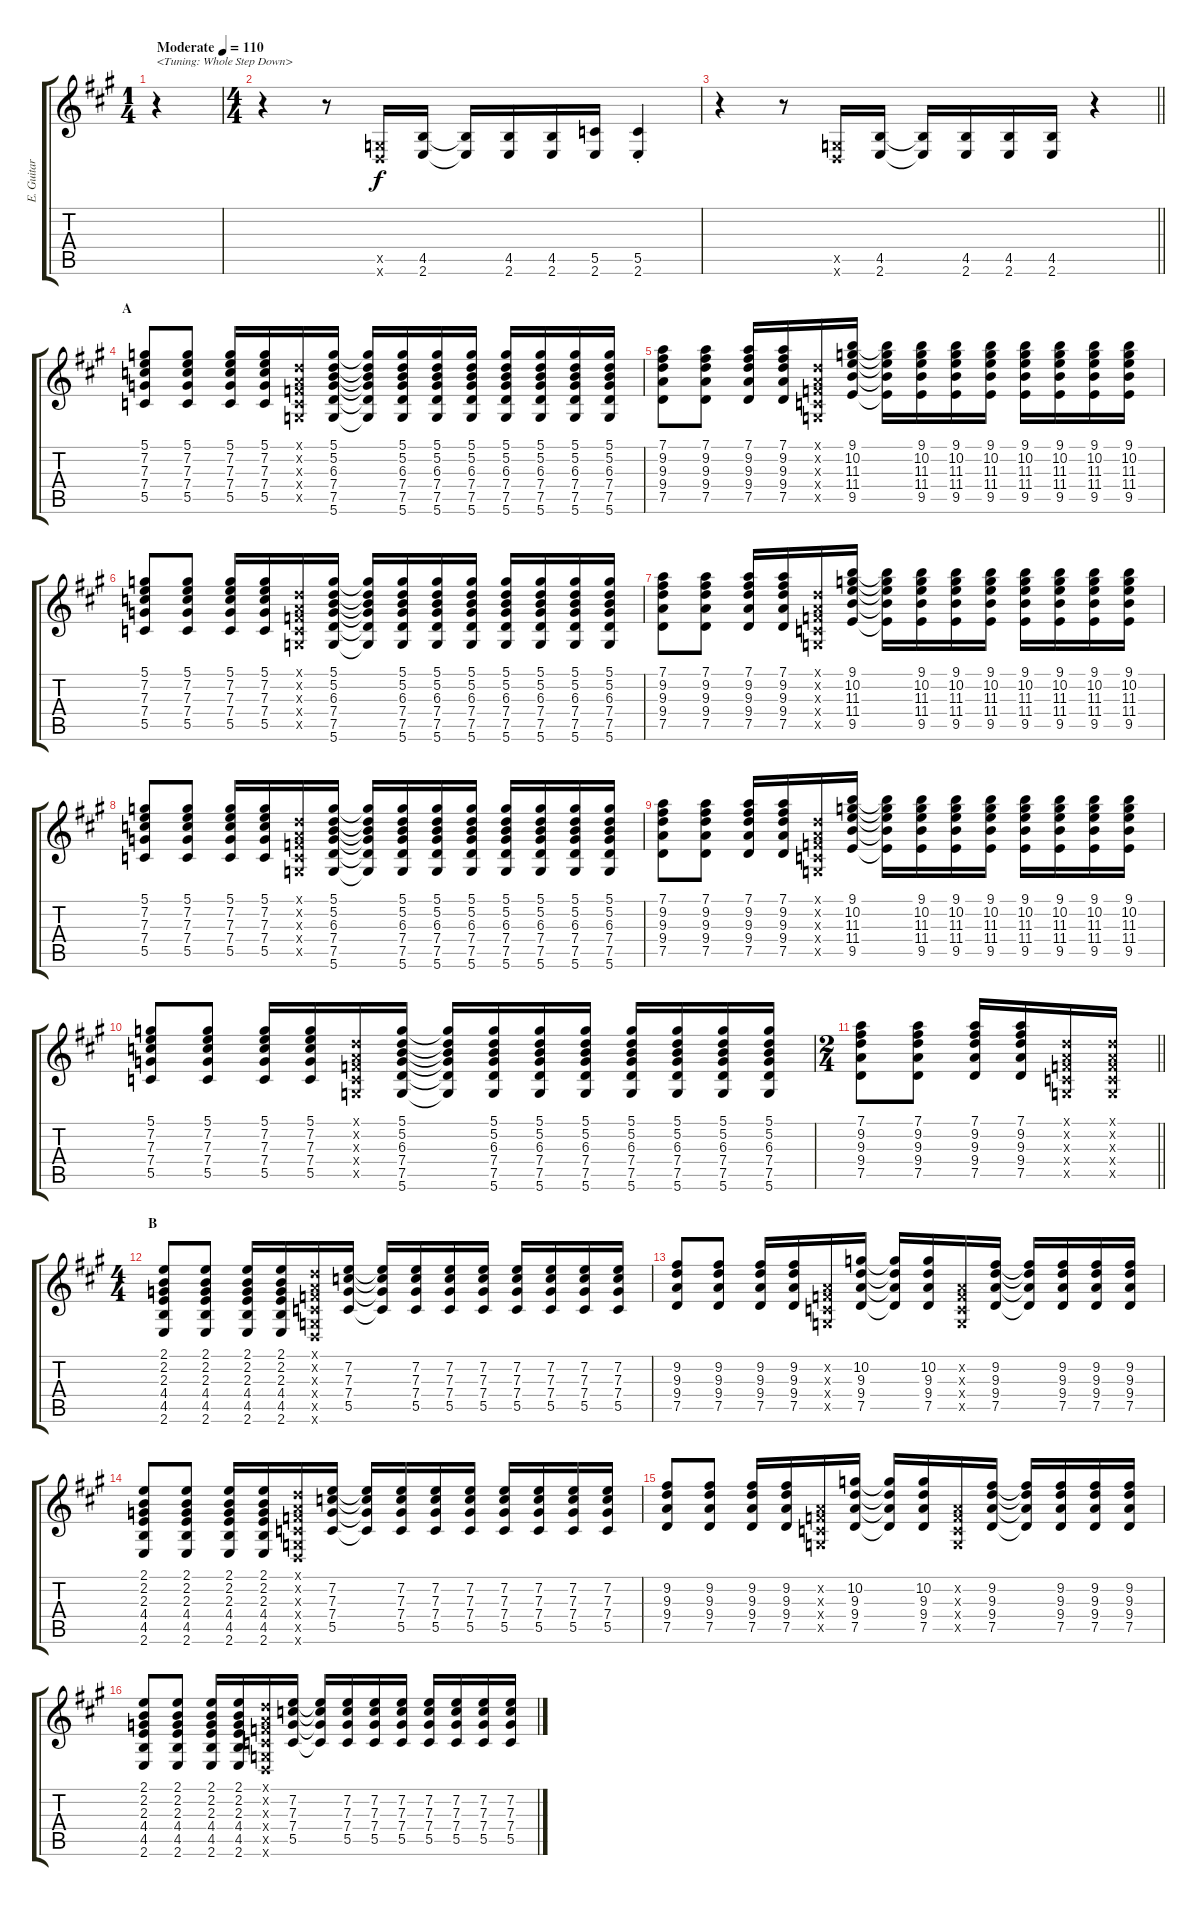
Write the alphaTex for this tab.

\track ("E. Guitar II" "E. Guitar ") {instrument overdrivenguitar}
\staff {score tabs}
\tuning (D4 A3 F3 C3 G2 D2) {hide}
\ts (1 4)
\tempo (110 "Moderate")
\clef g2
\ks a
r.4{txt "<Tuning: Whole Step Down>" dy f instrument overdrivenguitar} |
\ts (4 4)
r.4 r.8 (0.5{x} 0.6{x}).16 (4.5 2.6).16 (4.5{t} 2.6{t}).16 (4.5 2.6).16 (4.5 2.6).16 (5.5 2.6).16 (5.5{st} 2.6{st}).4 |
\barLineRight lightlight
r.4 r.8 (0.5{x} 0.6{x}).16 (4.5 2.6).16 (4.5{t} 2.6{t}).16 (4.5 2.6).16 (4.5 2.6).16 (4.5 2.6).16 r.4 |
\section ("" "A")
(5.1 7.2 7.3 7.4 5.5).8 (5.1 7.2 7.3 7.4 5.5).8 (5.1 7.2 7.3 7.4 5.5).16 (5.1 7.2 7.3 7.4 5.5).16 (0.1{x} 0.2{x} 0.3{x} 0.4{x} 0.5{x}).16 (5.1 5.2 6.3 7.4 7.5 5.6).16 (5.1{t} 5.2{t} 6.3{t} 7.4{t} 7.5{t} 5.6{t}).16 (5.1 5.2 6.3 7.4 7.5 5.6).16 (5.1 5.2 6.3 7.4 7.5 5.6).16 (5.1 5.2 6.3 7.4 7.5 5.6).16 (5.1 5.2 6.3 7.4 7.5 5.6).16 (5.1 5.2 6.3 7.4 7.5 5.6).16 (5.1 5.2 6.3 7.4 7.5 5.6).16 (5.1 5.2 6.3 7.4 7.5 5.6).16 |
(7.1 9.2 9.3 9.4 7.5).8 (7.1 9.2 9.3 9.4 7.5).8 (7.1 9.2 9.3 9.4 7.5).16 (7.1 9.2 9.3 9.4 7.5).16 (0.1{x} 0.2{x} 0.3{x} 0.4{x} 0.5{x}).16 (9.1 10.2 11.3 11.4 9.5).16 (9.1{t} 10.2{t} 11.3{t} 11.4{t} 9.5{t}).16 (9.1 10.2 11.3 11.4 9.5).16 (9.1 10.2 11.3 11.4 9.5).16 (9.1 10.2 11.3 11.4 9.5).16 (9.1 10.2 11.3 11.4 9.5).16 (9.1 10.2 11.3 11.4 9.5).16 (9.1 10.2 11.3 11.4 9.5).16 (9.1 10.2 11.3 11.4 9.5).16 |
(5.1 7.2 7.3 7.4 5.5).8 (5.1 7.2 7.3 7.4 5.5).8 (5.1 7.2 7.3 7.4 5.5).16 (5.1 7.2 7.3 7.4 5.5).16 (0.1{x} 0.2{x} 0.3{x} 0.4{x} 0.5{x}).16 (5.1 5.2 6.3 7.4 7.5 5.6).16 (5.1{t} 5.2{t} 6.3{t} 7.4{t} 7.5{t} 5.6{t}).16 (5.1 5.2 6.3 7.4 7.5 5.6).16 (5.1 5.2 6.3 7.4 7.5 5.6).16 (5.1 5.2 6.3 7.4 7.5 5.6).16 (5.1 5.2 6.3 7.4 7.5 5.6).16 (5.1 5.2 6.3 7.4 7.5 5.6).16 (5.1 5.2 6.3 7.4 7.5 5.6).16 (5.1 5.2 6.3 7.4 7.5 5.6).16 |
(7.1 9.2 9.3 9.4 7.5).8 (7.1 9.2 9.3 9.4 7.5).8 (7.1 9.2 9.3 9.4 7.5).16 (7.1 9.2 9.3 9.4 7.5).16 (0.1{x} 0.2{x} 0.3{x} 0.4{x} 0.5{x}).16 (9.1 10.2 11.3 11.4 9.5).16 (9.1{t} 10.2{t} 11.3{t} 11.4{t} 9.5{t}).16 (9.1 10.2 11.3 11.4 9.5).16 (9.1 10.2 11.3 11.4 9.5).16 (9.1 10.2 11.3 11.4 9.5).16 (9.1 10.2 11.3 11.4 9.5).16 (9.1 10.2 11.3 11.4 9.5).16 (9.1 10.2 11.3 11.4 9.5).16 (9.1 10.2 11.3 11.4 9.5).16 |
(5.1 7.2 7.3 7.4 5.5).8 (5.1 7.2 7.3 7.4 5.5).8 (5.1 7.2 7.3 7.4 5.5).16 (5.1 7.2 7.3 7.4 5.5).16 (0.1{x} 0.2{x} 0.3{x} 0.4{x} 0.5{x}).16 (5.1 5.2 6.3 7.4 7.5 5.6).16 (5.1{t} 5.2{t} 6.3{t} 7.4{t} 7.5{t} 5.6{t}).16 (5.1 5.2 6.3 7.4 7.5 5.6).16 (5.1 5.2 6.3 7.4 7.5 5.6).16 (5.1 5.2 6.3 7.4 7.5 5.6).16 (5.1 5.2 6.3 7.4 7.5 5.6).16 (5.1 5.2 6.3 7.4 7.5 5.6).16 (5.1 5.2 6.3 7.4 7.5 5.6).16 (5.1 5.2 6.3 7.4 7.5 5.6).16 |
(7.1 9.2 9.3 9.4 7.5).8 (7.1 9.2 9.3 9.4 7.5).8 (7.1 9.2 9.3 9.4 7.5).16 (7.1 9.2 9.3 9.4 7.5).16 (0.1{x} 0.2{x} 0.3{x} 0.4{x} 0.5{x}).16 (9.1 10.2 11.3 11.4 9.5).16 (9.1{t} 10.2{t} 11.3{t} 11.4{t} 9.5{t}).16 (9.1 10.2 11.3 11.4 9.5).16 (9.1 10.2 11.3 11.4 9.5).16 (9.1 10.2 11.3 11.4 9.5).16 (9.1 10.2 11.3 11.4 9.5).16 (9.1 10.2 11.3 11.4 9.5).16 (9.1 10.2 11.3 11.4 9.5).16 (9.1 10.2 11.3 11.4 9.5).16 |
(5.1 7.2 7.3 7.4 5.5).8 (5.1 7.2 7.3 7.4 5.5).8 (5.1 7.2 7.3 7.4 5.5).16 (5.1 7.2 7.3 7.4 5.5).16 (0.1{x} 0.2{x} 0.3{x} 0.4{x} 0.5{x}).16 (5.1 5.2 6.3 7.4 7.5 5.6).16 (5.1{t} 5.2{t} 6.3{t} 7.4{t} 7.5{t} 5.6{t}).16 (5.1 5.2 6.3 7.4 7.5 5.6).16 (5.1 5.2 6.3 7.4 7.5 5.6).16 (5.1 5.2 6.3 7.4 7.5 5.6).16 (5.1 5.2 6.3 7.4 7.5 5.6).16 (5.1 5.2 6.3 7.4 7.5 5.6).16 (5.1 5.2 6.3 7.4 7.5 5.6).16 (5.1 5.2 6.3 7.4 7.5 5.6).16 |
\ts (2 4)
\barLineRight lightlight
(7.1 9.2 9.3 9.4 7.5).8 (7.1 9.2 9.3 9.4 7.5).8 (7.1 9.2 9.3 9.4 7.5).16 (7.1 9.2 9.3 9.4 7.5).16 (0.1{x} 0.2{x} 0.3{x} 0.4{x} 0.5{x}).16 (0.1{x} 0.2{x} 0.3{x} 0.4{x} 0.5{x}).16 |
\ts (4 4)
\section ("" "B")
(2.1 2.2 2.3 4.4 4.5 2.6).8 (2.1 2.2 2.3 4.4 4.5 2.6).8 (2.1 2.2 2.3 4.4 4.5 2.6).16 (2.1 2.2 2.3 4.4 4.5 2.6).16 (0.1{x} 0.2{x} 0.3{x} 0.4{x} 0.5{x} 0.6{x}).16 (7.2 7.3 7.4 5.5).16 (7.2{t} 7.3{t} 7.4{t} 5.5{t}).16 (7.2 7.3 7.4 5.5).16 (7.2 7.3 7.4 5.5).16 (7.2 7.3 7.4 5.5).16 (7.2 7.3 7.4 5.5).16 (7.2 7.3 7.4 5.5).16 (7.2 7.3 7.4 5.5).16 (7.2 7.3 7.4 5.5).16 |
(9.2 9.3 9.4 7.5).8 (9.2 9.3 9.4 7.5).8 (9.2 9.3 9.4 7.5).16 (9.2 9.3 9.4 7.5).16 (0.2{x} 0.3{x} 0.4{x} 0.5{x}).16 (10.2 9.3 9.4 7.5).16 (10.2{t} 9.3{t} 9.4{t} 7.5{t}).16 (10.2 9.3 9.4 7.5).16 (0.2{x} 0.3{x} 0.4{x} 0.5{x}).16 (9.2 9.3 9.4 7.5).16 (9.2{t} 9.3{t} 9.4{t} 7.5{t}).16 (9.2 9.3 9.4 7.5).16 (9.2 9.3 9.4 7.5).16 (9.2 9.3 9.4 7.5).16 |
(2.1 2.2 2.3 4.4 4.5 2.6).8 (2.1 2.2 2.3 4.4 4.5 2.6).8 (2.1 2.2 2.3 4.4 4.5 2.6).16 (2.1 2.2 2.3 4.4 4.5 2.6).16 (0.1{x} 0.2{x} 0.3{x} 0.4{x} 0.5{x} 0.6{x}).16 (7.2 7.3 7.4 5.5).16 (7.2{t} 7.3{t} 7.4{t} 5.5{t}).16 (7.2 7.3 7.4 5.5).16 (7.2 7.3 7.4 5.5).16 (7.2 7.3 7.4 5.5).16 (7.2 7.3 7.4 5.5).16 (7.2 7.3 7.4 5.5).16 (7.2 7.3 7.4 5.5).16 (7.2 7.3 7.4 5.5).16 |
(9.2 9.3 9.4 7.5).8 (9.2 9.3 9.4 7.5).8 (9.2 9.3 9.4 7.5).16 (9.2 9.3 9.4 7.5).16 (0.2{x} 0.3{x} 0.4{x} 0.5{x}).16 (10.2 9.3 9.4 7.5).16 (10.2{t} 9.3{t} 9.4{t} 7.5{t}).16 (10.2 9.3 9.4 7.5).16 (0.2{x} 0.3{x} 0.4{x} 0.5{x}).16 (9.2 9.3 9.4 7.5).16 (9.2{t} 9.3{t} 9.4{t} 7.5{t}).16 (9.2 9.3 9.4 7.5).16 (9.2 9.3 9.4 7.5).16 (9.2 9.3 9.4 7.5).16 |
(2.1 2.2 2.3 4.4 4.5 2.6).8 (2.1 2.2 2.3 4.4 4.5 2.6).8 (2.1 2.2 2.3 4.4 4.5 2.6).16 (2.1 2.2 2.3 4.4 4.5 2.6).16 (0.1{x} 0.2{x} 0.3{x} 0.4{x} 0.5{x} 0.6{x}).16 (7.2 7.3 7.4 5.5).16 (7.2{t} 7.3{t} 7.4{t} 5.5{t}).16 (7.2 7.3 7.4 5.5).16 (7.2 7.3 7.4 5.5).16 (7.2 7.3 7.4 5.5).16 (7.2 7.3 7.4 5.5).16 (7.2 7.3 7.4 5.5).16 (7.2 7.3 7.4 5.5).16 (7.2 7.3 7.4 5.5).16
